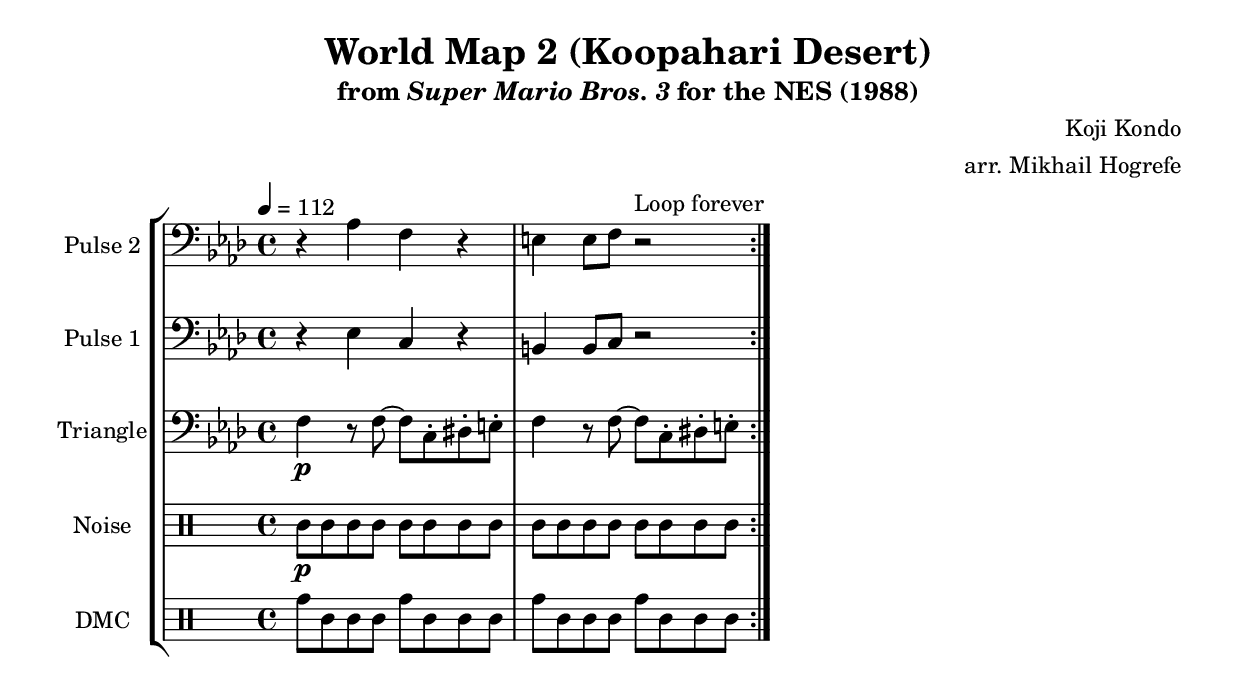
\version "2.22.0"

\paper {
  left-margin = 0.5\in
}

\book {
    \header {
        title = "World Map 2 (Koopahari Desert)"
        subtitle = \markup { "from" {\italic "Super Mario Bros. 3"} "for the NES (1988)" }
        composer = "Koji Kondo"
        arranger = "arr. Mikhail Hogrefe"
    }

    \score {
        {
            \new StaffGroup <<
                \new Staff \relative c' {
                    \set Staff.instrumentName = "Pulse 2"
                    \set Staff.shortInstrumentName = "P.2"
\tempo 4 = 112
\key f \minor
\clef bass
                    \repeat volta 2 {
r4 aes f r |
e4 e8 f r2 |
                    }
\once \override Score.RehearsalMark.self-alignment-X = #RIGHT
\mark \markup { \fontsize #-2 "Loop forever" }
                }

                \new Staff \relative c {
                    \set Staff.instrumentName = "Pulse 1"
                    \set Staff.shortInstrumentName = "P.1"
\key f \minor
\clef bass
r4 ees c r |
b4 b8 c r2 |
                }

                \new Staff \relative c {
                    \set Staff.instrumentName = "Triangle"
                    \set Staff.shortInstrumentName = "T."
\key f \minor
\clef bass
f4\p r8 f ~ f c-. dis-. e-. |
f4 r8 f ~ f c-. dis-. e-. |
                }

                \new DrumStaff {
                    \drummode {
                        \set Staff.instrumentName="Noise"
                        \set Staff.shortInstrumentName="N."
wbh8\p wbl wbh wbl wbh wbl wbh wbl |
wbh8 wbl wbh wbl wbh wbl wbh wbl |
                    }
                }

                \new DrumStaff {
                    \drummode {
                        \set Staff.instrumentName="DMC"
                        \set Staff.shortInstrumentName="DMC"
tomh8 tomml cgl cgl tomh tomml cgl cgl |
tomh8 tomml cgl cgl tomh tomml cgl cgl |
                    }
                }
            >>
        }
        \layout {
            \context {
                \Staff
                \RemoveEmptyStaves
            }
            \context {
                \DrumStaff
                \RemoveEmptyStaves
            }
        }
    }
}
